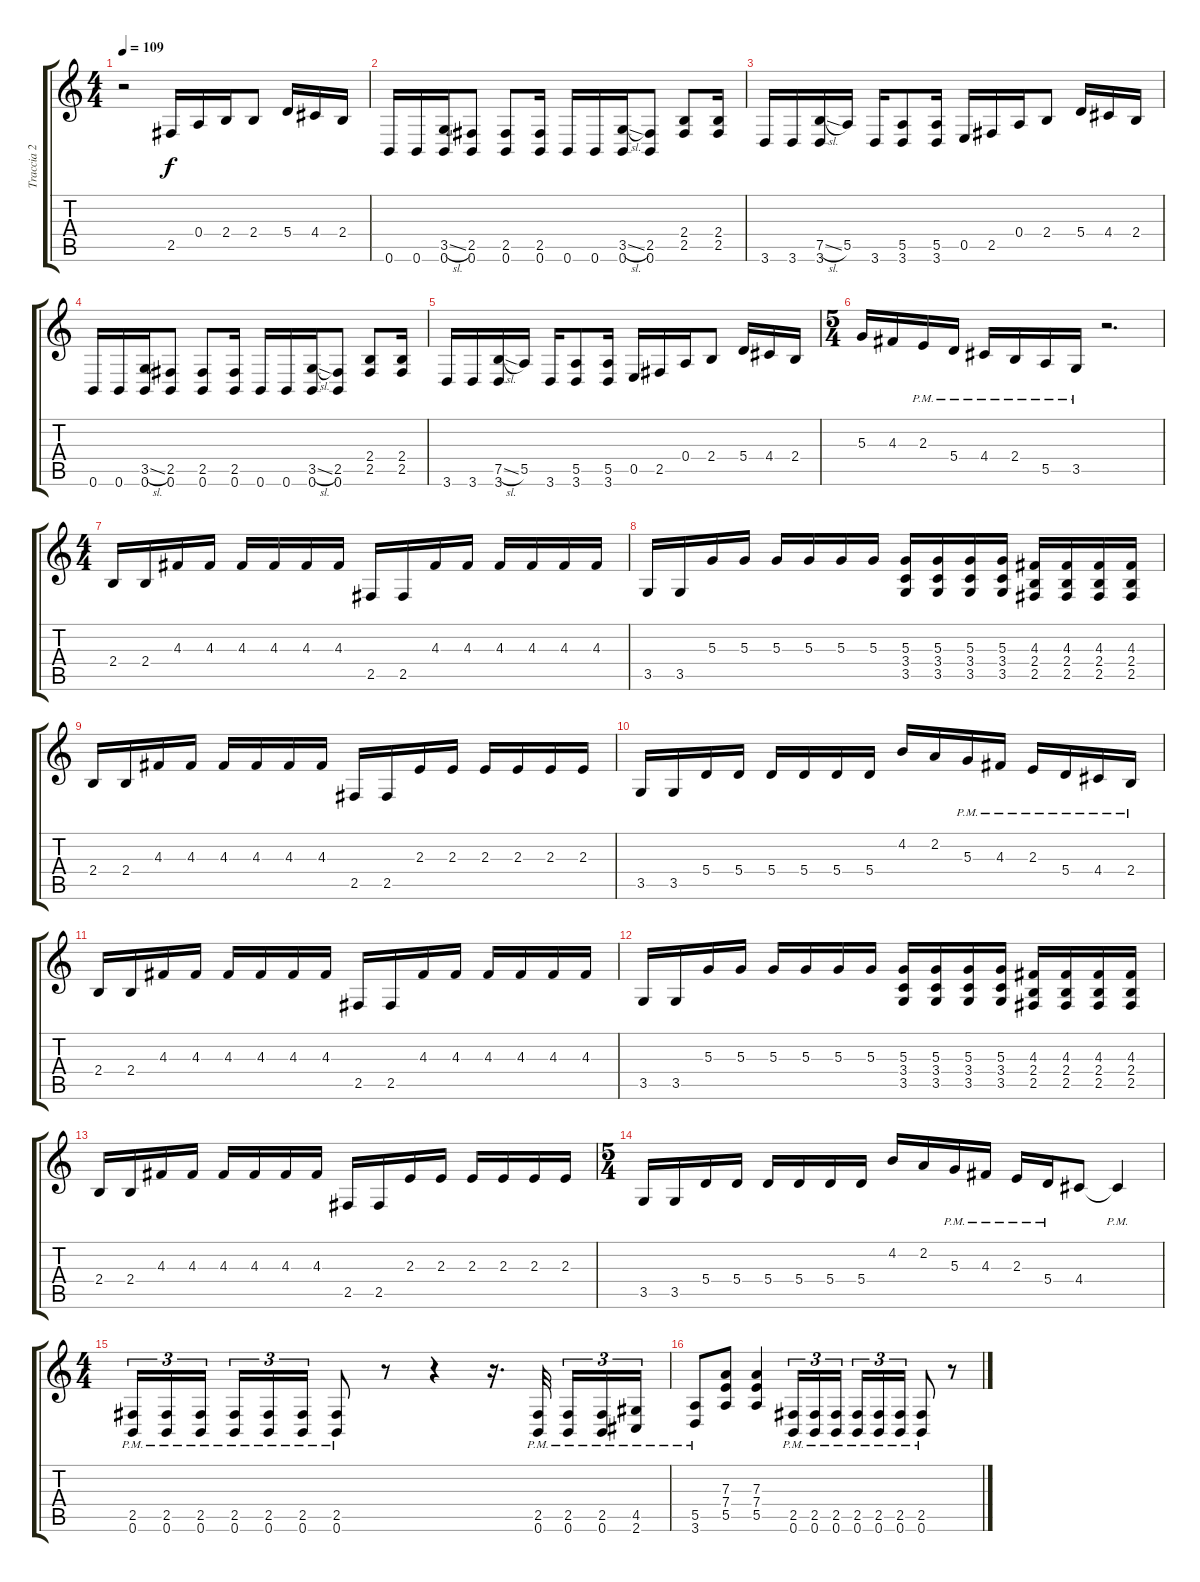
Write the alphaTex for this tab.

\track ("Traccia 2" "Traccia 2") {instrument overdrivenguitar}
\staff {score tabs}
\tuning (B3 G3 D3 A2 E2 B1) {hide}
\ts (4 4)
\tempo 109
\clef g2
\ks c
r.2{dy f} 2.5.16 0.4.16 2.4.16 2.4.8 5.4.16 4.4.16 2.4.16 |
0.6.16 0.6.16 (3.5{sl} 0.6).16 (2.5 0.6).8 (2.5 0.6).8 (2.5 0.6).16 0.6.16 0.6.16 (3.5{sl} 0.6).16 (2.5 0.6).8 (2.4 2.5).8 (2.4 2.5).16 |
3.6.16 3.6.16 (7.5{sl} 3.6).16 5.5.16 3.6.16 (5.5 3.6).8 (5.5 3.6).16 0.5.16 2.5.16 0.4.16 2.4.8 5.4.16 4.4.16 2.4.16 |
0.6.16 0.6.16 (3.5{sl} 0.6).16 (2.5 0.6).8 (2.5 0.6).8 (2.5 0.6).16 0.6.16 0.6.16 (3.5{sl} 0.6).16 (2.5 0.6).8 (2.4 2.5).8 (2.4 2.5).16 |
3.6.16 3.6.16 (7.5{sl} 3.6).16 5.5.16 3.6.16 (5.5 3.6).8 (5.5 3.6).16 0.5.16 2.5.16 0.4.16 2.4.8 5.4.16 4.4.16 2.4.16 |
\ts (5 4)
5.3.16 4.3.16 2.3{pm}.16 5.4{pm}.16 4.4{pm}.16 2.4{pm}.16 5.5{pm}.16 3.5{pm}.16 r.2{d} |
\ts (4 4)
2.4.16 2.4.16 4.3.16 4.3.16 4.3.16 4.3.16 4.3.16 4.3.16 2.5.16 2.5.16 4.3.16 4.3.16 4.3.16 4.3.16 4.3.16 4.3.16 |
3.5.16 3.5.16 5.3.16 5.3.16 5.3.16 5.3.16 5.3.16 5.3.16 (5.3 3.4 3.5).16 (5.3 3.4 3.5).16 (5.3 3.4 3.5).16 (5.3 3.4 3.5).16 (4.3 2.4 2.5).16 (4.3 2.4 2.5).16 (4.3 2.4 2.5).16 (4.3 2.4 2.5).16 |
2.4.16 2.4.16 4.3.16 4.3.16 4.3.16 4.3.16 4.3.16 4.3.16 2.5.16 2.5.16 2.3.16 2.3.16 2.3.16 2.3.16 2.3.16 2.3.16 |
3.5.16 3.5.16 5.4.16 5.4.16 5.4.16 5.4.16 5.4.16 5.4.16 4.2.16 2.2.16 5.3{pm}.16 4.3{pm}.16 2.3{pm}.16 5.4{pm}.16 4.4{pm}.16 2.4{pm}.16 |
2.4.16 2.4.16 4.3.16 4.3.16 4.3.16 4.3.16 4.3.16 4.3.16 2.5.16 2.5.16 4.3.16 4.3.16 4.3.16 4.3.16 4.3.16 4.3.16 |
3.5.16 3.5.16 5.3.16 5.3.16 5.3.16 5.3.16 5.3.16 5.3.16 (5.3 3.4 3.5).16 (5.3 3.4 3.5).16 (5.3 3.4 3.5).16 (5.3 3.4 3.5).16 (4.3 2.4 2.5).16 (4.3 2.4 2.5).16 (4.3 2.4 2.5).16 (4.3 2.4 2.5).16 |
2.4.16 2.4.16 4.3.16 4.3.16 4.3.16 4.3.16 4.3.16 4.3.16 2.5.16 2.5.16 2.3.16 2.3.16 2.3.16 2.3.16 2.3.16 2.3.16 |
\ts (5 4)
3.5.16 3.5.16 5.4.16 5.4.16 5.4.16 5.4.16 5.4.16 5.4.16 4.2.16 2.2.16 5.3{pm}.16 4.3{pm}.16 2.3{pm}.16 5.4{pm}.16 4.4.8 4.4{pm t}.4 |
\ts (4 4)
(2.5{pm} 0.6{pm}).16{tu (3 2) instrument overdrivenguitar} (2.5{pm} 0.6{pm}).16{tu (3 2)} (2.5{pm} 0.6{pm}).16{tu (3 2) beam splitsecondary} (2.5{pm} 0.6{pm}).16{tu (3 2)} (2.5{pm} 0.6{pm}).16{tu (3 2)} (2.5{pm} 0.6{pm}).16{tu (3 2)} (2.5{pm} 0.6{pm}).8 r.8 r.4 r.16{d} (2.5{pm} 0.6{pm}).32{beam splitsecondary} (2.5{pm} 0.6{pm}).16{tu (3 2)} (2.5{pm} 0.6{pm}).16{tu (3 2)} (4.5{pm} 2.6{pm}).16{tu (3 2)} |
(5.5{pm} 3.6{pm}).8 (7.3 7.4 5.5).8 (7.3 7.4 5.5).4 (2.5{pm} 0.6{pm}).16{tu (3 2)} (2.5{pm} 0.6{pm}).16{tu (3 2)} (2.5{pm} 0.6{pm}).16{tu (3 2) beam splitsecondary} (2.5{pm} 0.6{pm}).16{tu (3 2)} (2.5{pm} 0.6{pm}).16{tu (3 2)} (2.5{pm} 0.6{pm}).16{tu (3 2)} (2.5{pm} 0.6{pm}).8 r.8
